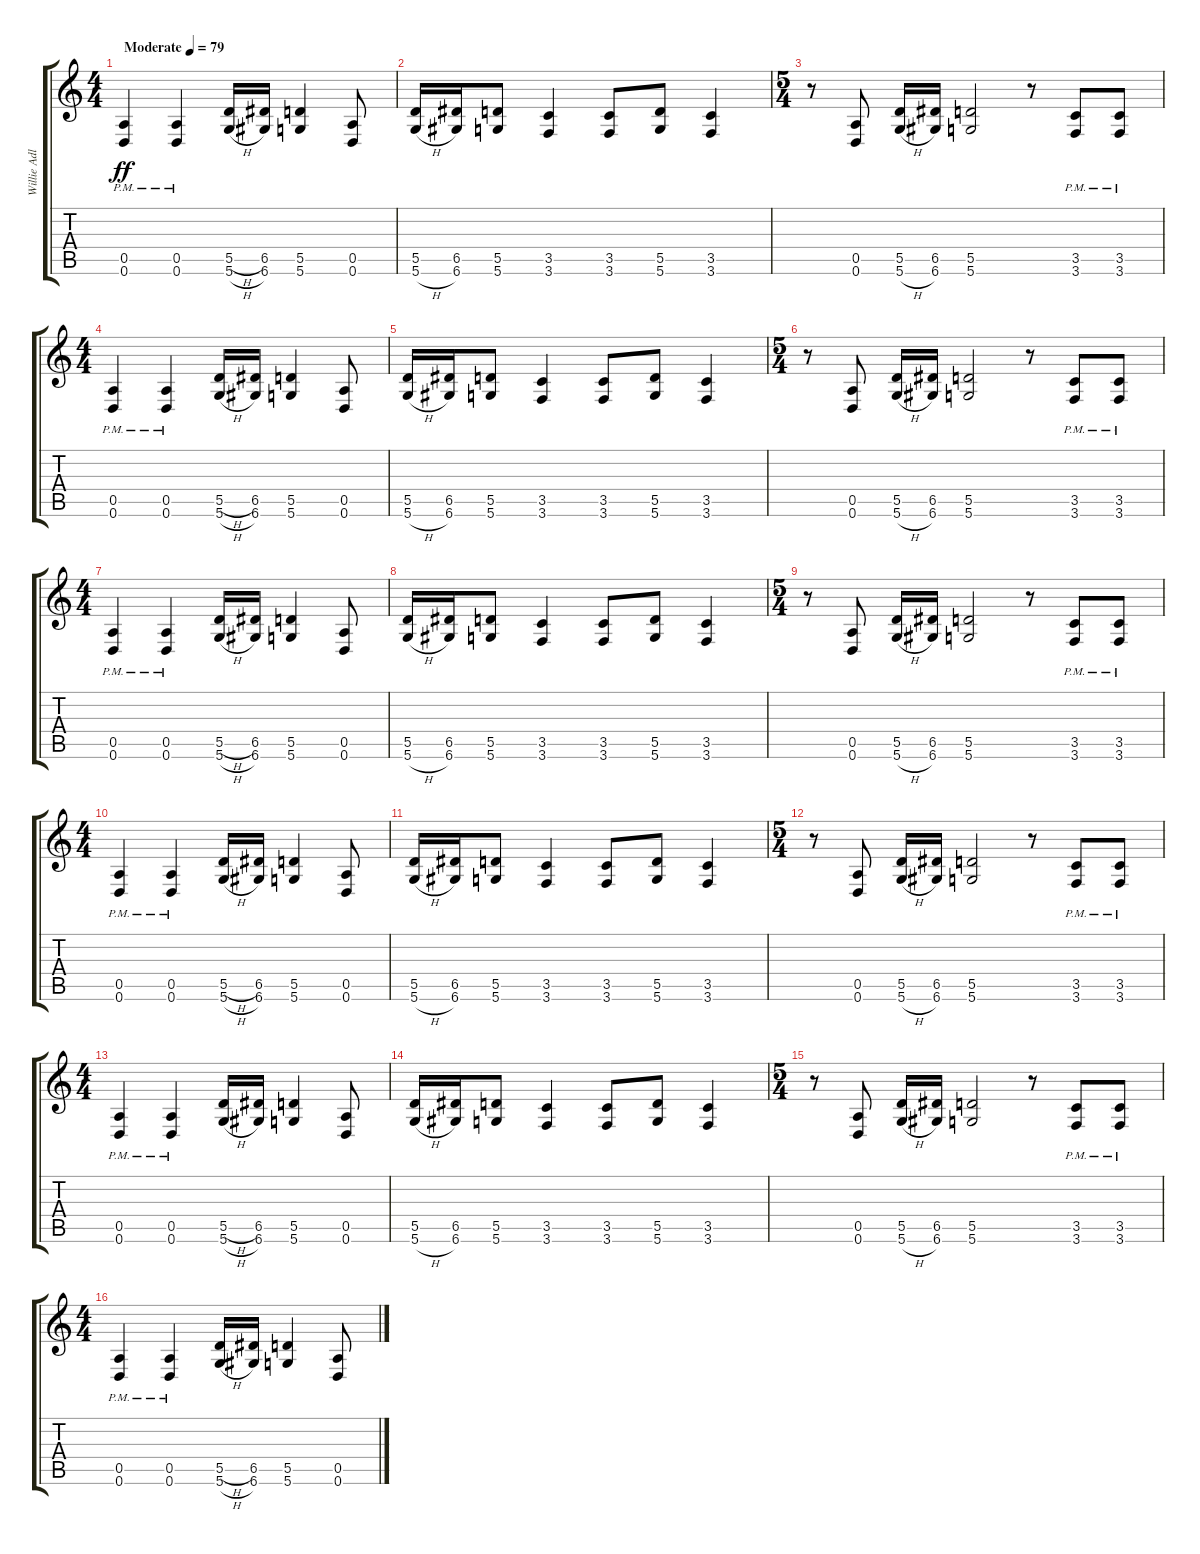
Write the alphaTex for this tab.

\track ("Willie Adler" "Willie Adl") {instrument distortionguitar}
\staff {score tabs}
\tuning (E4 B3 G3 D3 A2 D2) {hide}
\ts (4 4)
\tempo (79 "Moderate")
\clef g2
\ks c
(0.5{pm} 0.6{pm}).4{dy ff instrument distortionguitar} (0.5{pm} 0.6{pm}).4 (5.5{h} 5.6{h}).16 (6.5 6.6).16 (5.5 5.6).4 (0.5 0.6).8 |
(5.5 5.6{h}).16 (6.5 6.6).16 (5.5 5.6).8 (3.5 3.6).4 (3.5 3.6).8 (5.5 5.6).8 (3.5 3.6).4 |
\ts (5 4)
r.8 (0.5 0.6).8 (5.5 5.6{h}).16 (6.5 6.6).16 (5.5 5.6).2 r.8 (3.5{pm} 3.6{pm}).8 (3.5{pm} 3.6{pm}).8 |
\ts (4 4)
(0.5{pm} 0.6{pm}).4 (0.5{pm} 0.6{pm}).4 (5.5{h} 5.6{h}).16 (6.5 6.6).16 (5.5 5.6).4 (0.5 0.6).8 |
(5.5 5.6{h}).16 (6.5 6.6).16 (5.5 5.6).8 (3.5 3.6).4 (3.5 3.6).8 (5.5 5.6).8 (3.5 3.6).4 |
\ts (5 4)
r.8 (0.5 0.6).8 (5.5 5.6{h}).16 (6.5 6.6).16 (5.5 5.6).2 r.8 (3.5{pm} 3.6{pm}).8 (3.5{pm} 3.6{pm}).8 |
\ts (4 4)
(0.5{pm} 0.6{pm}).4 (0.5{pm} 0.6{pm}).4 (5.5{h} 5.6{h}).16 (6.5 6.6).16 (5.5 5.6).4 (0.5 0.6).8 |
(5.5 5.6{h}).16 (6.5 6.6).16 (5.5 5.6).8 (3.5 3.6).4 (3.5 3.6).8 (5.5 5.6).8 (3.5 3.6).4 |
\ts (5 4)
r.8 (0.5 0.6).8 (5.5 5.6{h}).16 (6.5 6.6).16 (5.5 5.6).2 r.8 (3.5{pm} 3.6{pm}).8 (3.5{pm} 3.6{pm}).8 |
\ts (4 4)
(0.5{pm} 0.6{pm}).4 (0.5{pm} 0.6{pm}).4 (5.5{h} 5.6{h}).16 (6.5 6.6).16 (5.5 5.6).4 (0.5 0.6).8 |
(5.5 5.6{h}).16 (6.5 6.6).16 (5.5 5.6).8 (3.5 3.6).4 (3.5 3.6).8 (5.5 5.6).8 (3.5 3.6).4 |
\ts (5 4)
r.8 (0.5 0.6).8 (5.5 5.6{h}).16 (6.5 6.6).16 (5.5 5.6).2 r.8 (3.5{pm} 3.6{pm}).8 (3.5{pm} 3.6{pm}).8 |
\ts (4 4)
(0.5{pm} 0.6{pm}).4 (0.5{pm} 0.6{pm}).4 (5.5{h} 5.6{h}).16 (6.5 6.6).16 (5.5 5.6).4 (0.5 0.6).8 |
(5.5 5.6{h}).16 (6.5 6.6).16 (5.5 5.6).8 (3.5 3.6).4 (3.5 3.6).8 (5.5 5.6).8 (3.5 3.6).4 |
\ts (5 4)
r.8 (0.5 0.6).8 (5.5 5.6{h}).16 (6.5 6.6).16 (5.5 5.6).2 r.8 (3.5{pm} 3.6{pm}).8 (3.5{pm} 3.6{pm}).8 |
\ts (4 4)
(0.5{pm} 0.6{pm}).4 (0.5{pm} 0.6{pm}).4 (5.5{h} 5.6{h}).16 (6.5 6.6).16 (5.5 5.6).4 (0.5 0.6).8
